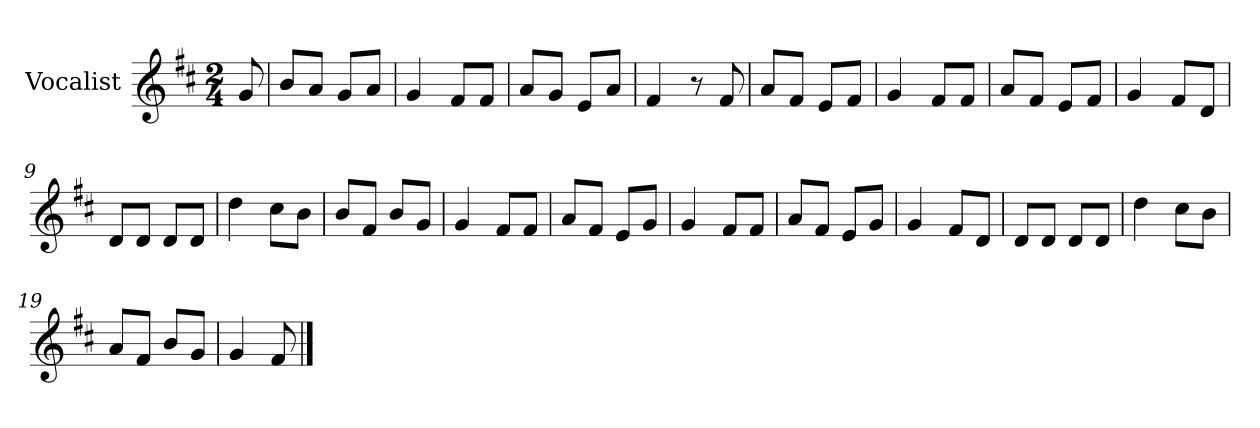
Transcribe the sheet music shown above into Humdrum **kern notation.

**kern
*part1
*staff1
*I"Vocalist
*k[f#c#]
*D:
*M2/4
=
8g
=1
8bL
8aJ
8gL
8aJ
=2
4g
8f#L
8f#J
=3
8aL
8gJ
8eL
8aJ
=4
4f#
8r
8f#
=5
8aL
8f#J
8eL
8f#J
=6
4g
8f#L
8f#J
=7
8aL
8f#J
8eL
8f#J
=8
4g
8f#L
8dJ
=9
8dL
8dJ
8dL
8dJ
=10
4dd
8cc#L
8bJ
=11
8bL
8f#J
8bL
8gJ
=12
4g
8f#L
8f#J
=13
8aL
8f#J
8eL
8gJ
=14
4g
8f#L
8f#J
=15
8aL
8f#J
8eL
8gJ
=16
4g
8f#L
8dJ
=17
8dL
8dJ
8dL
8dJ
=18
4dd
8cc#L
8bJ
=19
8aL
8f#J
8bL
8gJ
=20
4g
8f#
==
*-
